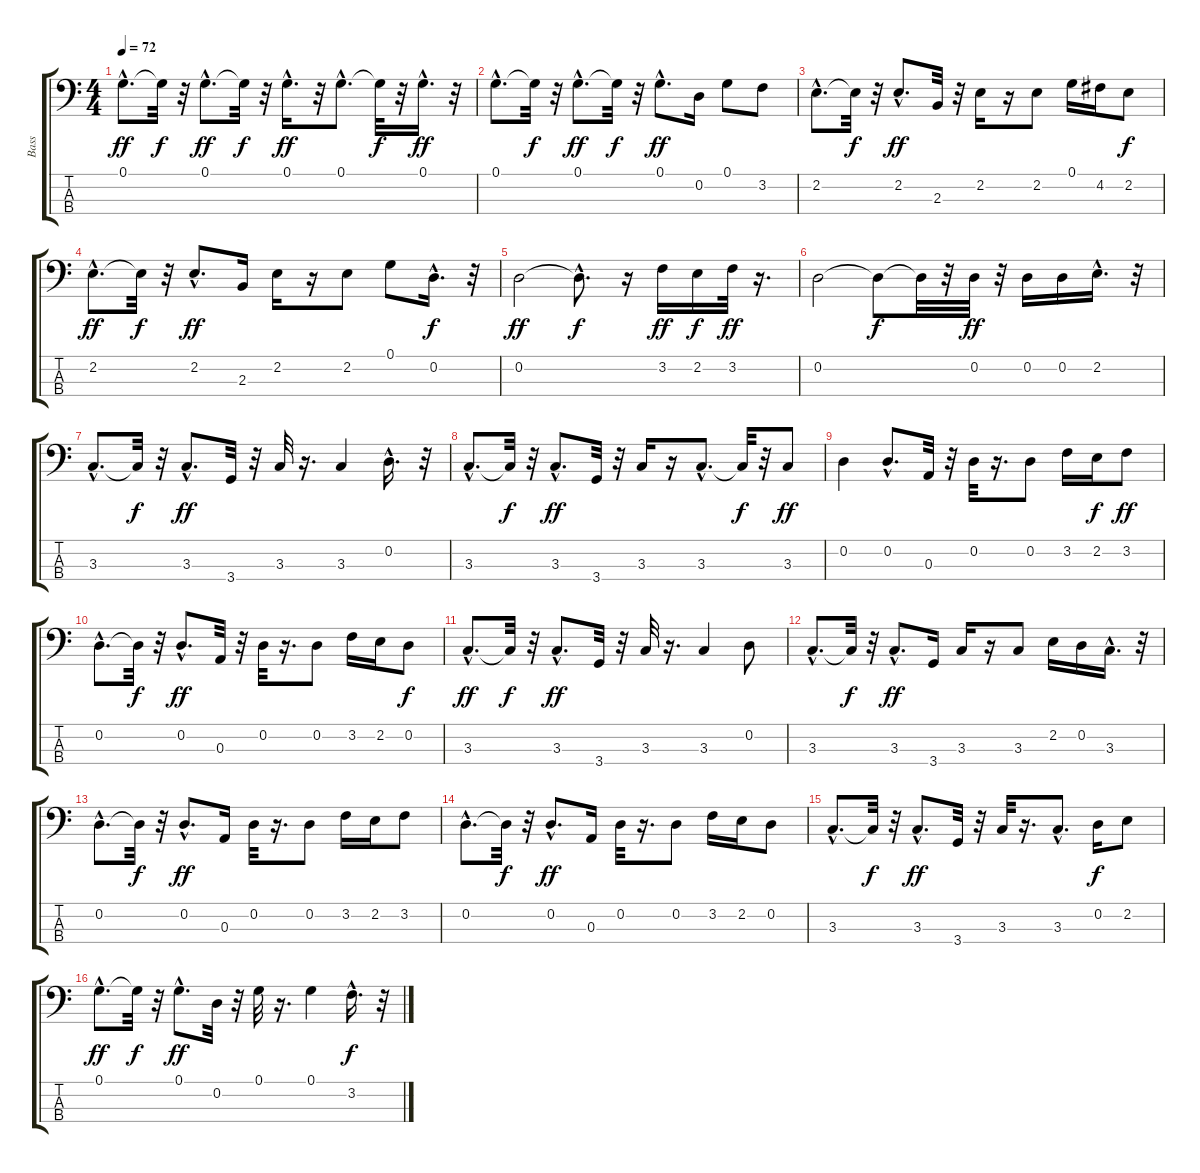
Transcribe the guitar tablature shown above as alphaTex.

\track ("Bass" "Bass") {instrument electricbassfinger}
\staff {score tabs}
\tuning (G2 D2 A1 E1) {hide}
\ts (4 4)
\tempo 72
\clef f4
\ks c
0.1{hac}.8{d dy ff} 0.1{t}.32{dy f} r.32 0.1{hac}.8{d dy ff} 0.1{t}.32{dy f} r.32 0.1{hac}.16{d dy ff} r.32 0.1{hac}.8{d} 0.1{t}.32{dy f} r.32 0.1{hac}.16{d dy ff} r.32 |
0.1{hac}.8{d} 0.1{t}.32{dy f} r.32 0.1{hac}.8{d dy ff} 0.1{t}.32{dy f} r.32 0.1{hac}.8{d dy ff} 0.2.16 0.1.8 3.2.8 |
2.2{hac}.8{d} 2.2{t}.32{dy f} r.32 2.2{hac}.8{d dy ff} 2.3.32 r.32 2.2.16 r.16 2.2.8 0.1.16 4.2.16 2.2.8{dy f} |
2.2{hac}.8{d dy ff} 2.2{t}.32{dy f} r.32 2.2{hac}.8{d dy ff} 2.3.16 2.2.16 r.16 2.2.8 0.1.8 0.2{hac}.16{d dy f} r.32 |
0.2.2{dy ff} 0.2{hac t}.8{d dy f} r.16 3.2.16{dy ff} 2.2.16{dy f} 3.2.32{dy ff} r.16{d} |
0.2.2 0.2{t}.8{dy f} 0.2{t}.32 r.32 0.2.32{dy ff} r.32 0.2.16 0.2.16 2.2{hac}.16{d} r.32 |
3.3{hac}.8{d} 3.3{t}.32{dy f} r.32 3.3{hac}.8{d dy ff} 3.4.32 r.32 3.3.32 r.16{d} 3.3.4 0.2{hac}.16{d} r.32 |
3.3{hac}.8{d} 3.3{t}.32{dy f} r.32 3.3{hac}.8{d dy ff} 3.4.32 r.32 3.3.16 r.16 3.3{hac}.8{d} 3.3{t}.32{dy f} r.32 3.3.8{dy ff} |
0.2.4 0.2{hac}.8{d} 0.3.32 r.32 0.2.32 r.16{d} 0.2.8 3.2.16 2.2.16{dy f} 3.2.8{dy ff} |
0.2{hac}.8{d} 0.2{t}.32{dy f} r.32 0.2{hac}.8{d dy ff} 0.3.32 r.32 0.2.32 r.16{d} 0.2.8 3.2.16 2.2.16 0.2.8{dy f} |
3.3{hac}.8{d dy ff} 3.3{t}.32{dy f} r.32 3.3{hac}.8{d dy ff} 3.4.32 r.32 3.3.32 r.16{d} 3.3.4 0.2.8 |
3.3{hac}.8{d} 3.3{t}.32{dy f} r.32 3.3{hac}.8{d dy ff} 3.4.16 3.3.16 r.16 3.3.8 2.2.16 0.2.16 3.3{hac}.16{d} r.32 |
0.2{hac}.8{d} 0.2{t}.32{dy f} r.32 0.2{hac}.8{d dy ff} 0.3.16 0.2.32 r.16{d} 0.2.8 3.2.16 2.2.16 3.2.8 |
0.2{hac}.8{d} 0.2{t}.32{dy f} r.32 0.2{hac}.8{d dy ff} 0.3.16 0.2.32 r.16{d} 0.2.8 3.2.16 2.2.16 0.2.8 |
3.3{hac}.8{d} 3.3{t}.32{dy f} r.32 3.3{hac}.8{d dy ff} 3.4.32 r.32 3.3.32 r.16{d} 3.3{hac}.8{d} 0.2.16{dy f} 2.2.8 |
0.1{hac}.8{d dy ff} 0.1{t}.32{dy f} r.32 0.1{hac}.8{d dy ff} 0.2.32 r.32 0.1.32 r.16{d} 0.1.4 3.2{hac}.16{d dy f} r.32
